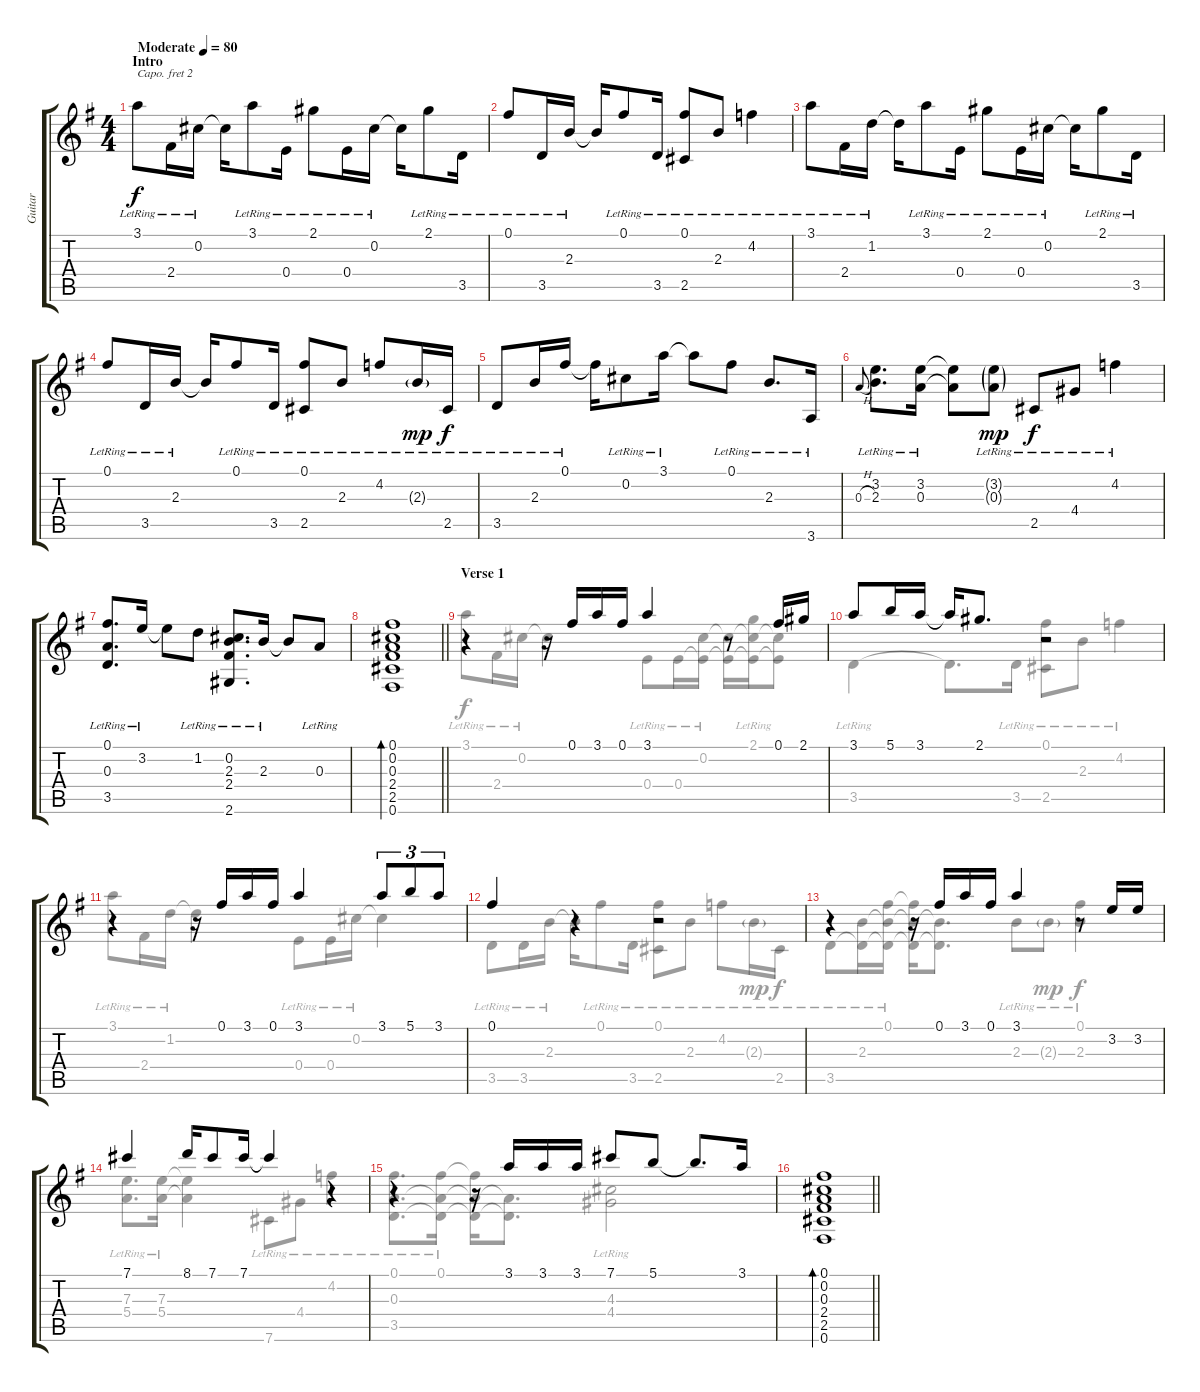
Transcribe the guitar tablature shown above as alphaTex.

\track ("Guitar" "Guitar") {instrument acousticguitarnylon}
\staff {score tabs}
\capo 2
\tuning (E4 B3 G3 D3 A2 E2) {hide}
\voice
\ts (4 4)
\section ("" "Intro")
\tempo (80 "Moderate")
\clef g2
\ks eminor
3.1{lr}.8{dy f instrument acousticguitarnylon} 2.4{lr}.16 0.2{lr}.16 0.2{t}.16 3.1{lr}.8 0.4{lr}.16 2.1{lr}.8 0.4{lr}.16 0.2{lr}.16 0.2{t}.16 2.1{lr}.8 3.5{lr}.16 |
0.1{lr}.8 3.5{lr}.16 2.3{lr}.16 2.3{t}.16 0.1{lr}.8 3.5{lr}.16 (0.1{lr} 2.5{lr}).8 2.3{lr}.8 4.2{lr}.4 |
3.1{lr}.8 2.4{lr}.16 1.2{lr}.16 1.2{t}.16 3.1{lr}.8 0.4{lr}.16 2.1{lr}.8 0.4{lr}.16 0.2{lr}.16 0.2{t}.16 2.1{lr}.8 3.5{lr}.16 |
0.1{lr}.8 3.5{lr}.16 2.3{lr}.16 2.3{t}.16 0.1{lr}.8 3.5{lr}.16 (0.1{lr} 2.5{lr}).8 2.3{lr}.8 4.2{lr}.8 2.3{g lr}.16{dy mp} 2.5{lr}.16{dy f} |
3.5{lr}.8 2.3{lr}.16 0.1{lr}.16 0.1{t}.16 0.2{lr}.8 3.1{lr}.16 3.1{t}.8 0.1{lr}.8 2.3{lr}.8{d} 3.6{lr}.16 |
0.3{h}.8{gr onbeat} (3.2{lr} 2.3{lr}).8{d} (3.2{lr} 0.3{lr}).16 (3.2{t} 0.3{t}).8 (3.2{g lr} 0.3{g lr}).8{dy mp} 2.5{lr}.8{dy f} 4.4{lr}.8 4.2{lr}.4 |
(0.1{lr} 0.3{lr} 3.5{lr}).8{d} 3.2{lr}.16 3.2{t}.8 1.2{lr}.8 (0.2{lr} 2.3{lr} 2.4{lr} 2.6{lr}).8{d} 2.3{lr}.16 2.3{t}.8 0.3{lr}.8 |
\barLineRight lightlight
(0.1 0.2 0.3 2.4 2.5 0.6).1{bd 120} |
\section ("" "Verse 1")
r.4 r.16 0.1.16 3.1.16 0.1.16 3.1.4 r.8 0.1.16 2.1.16 |
3.1.8 5.1.16 3.1.16 3.1{t}.16 2.1.8{d} r.2 |
r.4 r.16 0.1.16 3.1.16 0.1.16 3.1.4 3.1.8{tu (3 2)} 5.1.8{tu (3 2)} 3.1.8{tu (3 2)} |
0.1.4 r.4 r.2 |
r.4 r.16 0.1.16 3.1.16 0.1.16 3.1.4 r.8 3.2.16 3.2.16 |
7.1.4 8.1.16 7.1.8 7.1.16 7.1{t}.4 r.4 |
r.4 r.16 3.1.16 3.1.16 3.1.16 7.1.8 5.1.8 5.1{t}.8{d} 3.1.16 |
\barLineRight lightlight
(0.1 0.2 0.3 2.4 2.5 0.6).1{bd 60}
\voice
\clef g2
\ottava regular
\simile none
\ks eminor
|
|
|
|
|
|
|
\barLineRight lightlight
|
3.1{lr}.8 2.4{lr}.16 0.2{lr}.16 0.2{t}.4 0.4{lr}.8 0.4{lr}.16 (0.2{lr} 0.4{t}).16 (0.2{t} 0.4{t}).16 (2.1{lr} 0.2{t} 0.4{t}).16 (0.2{t} 0.4{t}).8 |
3.5{lr}.4 3.5{t}.8{d} 3.5{lr}.16 (0.1{lr} 2.5{lr}).8 2.3{lr}.8 4.2{lr}.4 |
3.1{lr}.8 2.4{lr}.16 1.2{lr}.16 1.2{t}.4 0.4{lr}.8 0.4{lr}.16 0.2{lr}.16 0.2{t}.4 |
3.5{lr}.8 3.5{lr}.16 2.3{lr}.16 2.3{t}.16 0.1{lr}.8 3.5{lr}.16 (0.1{lr} 2.5{lr}).8 2.3{lr}.8 4.2{lr}.8 2.3{g lr}.16{dy mp} 2.5{lr}.16{dy f} |
3.5{lr}.8 (2.3{lr} 3.5{t}).16 (0.1{lr} 2.3{t} 3.5{t}).16 (0.1{t} 2.3{t} 3.5{t}).16 (2.3{t} 3.5{t}).8{d} 2.3{lr}.8 2.3{g lr}.8{dy mp} (0.1{lr} 2.3{lr}).4{dy f} |
(7.3{lr} 5.4{lr}).8{d} (7.3{lr} 5.4{lr}).16 (7.3{t} 5.4{t}).4 7.6{lr}.8 4.4{lr}.8 4.2{lr}.4 |
(0.1{lr} 0.3{lr} 3.5{lr}).8{d} (0.1{lr} 0.3{t} 3.5{t}).16 (0.1{t} 0.3{t} 3.5{t}).16 (0.3{t} 3.5{t}).8{d} (4.3{lr} 4.4{lr}).2 |
\barLineRight lightlight
